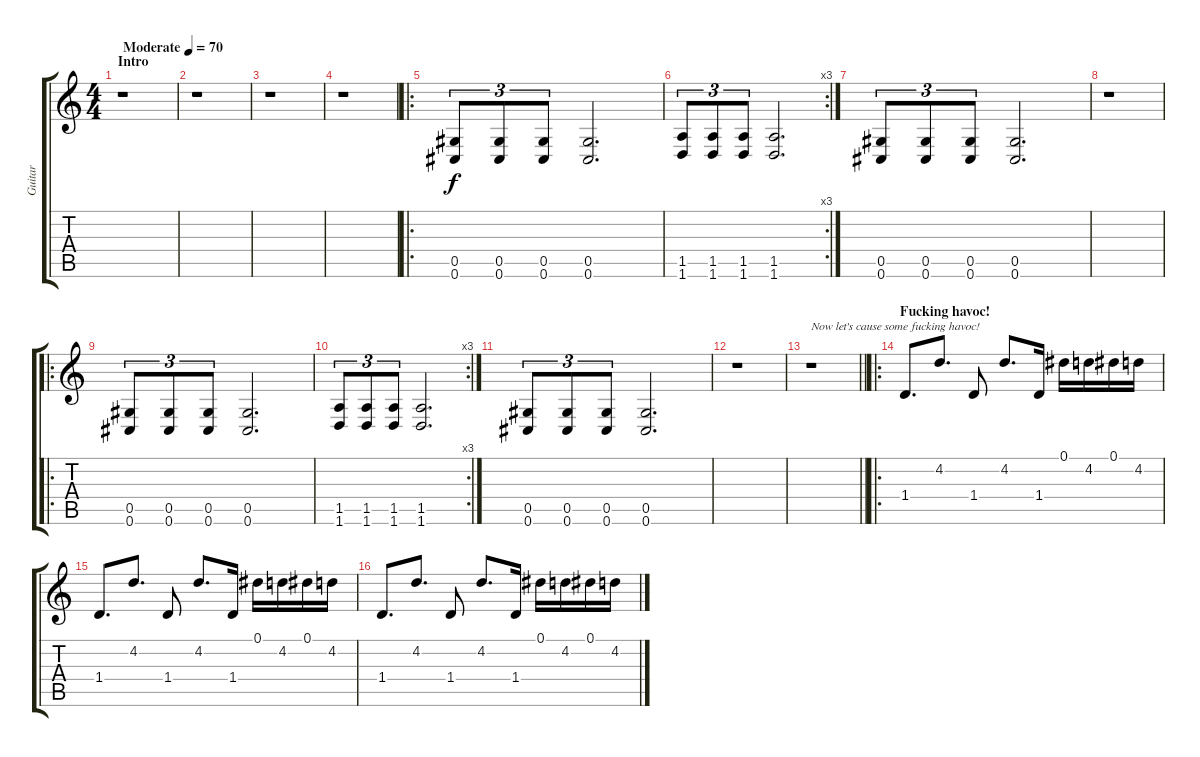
\track ("Guitar" "Guitar") {instrument distortionguitar}
\staff {score tabs}
\tuning (Eb4 Bb3 Gb3 Db3 Ab2 Db2) {hide}
\ts (4 4)
\section ("" "Intro")
\tempo (70 "Moderate")
\clef g2
\ks c
r.1{dy f instrument distortionguitar} |
r.1 |
r.1 |
r.1 |
\ro
(0.5 0.6).8{tu (3 2)} (0.5 0.6).8{tu (3 2)} (0.5 0.6).8{tu (3 2)} (0.5 0.6).2{d} |
\rc 3
(1.5 1.6).8{tu (3 2)} (1.5 1.6).8{tu (3 2)} (1.5 1.6).8{tu (3 2)} (1.5 1.6).2{d} |
(0.5 0.6).8{tu (3 2)} (0.5 0.6).8{tu (3 2)} (0.5 0.6).8{tu (3 2)} (0.5 0.6).2{d} |
r.1 |
\ro
(0.5 0.6).8{tu (3 2)} (0.5 0.6).8{tu (3 2)} (0.5 0.6).8{tu (3 2)} (0.5 0.6).2{d} |
\rc 3
(1.5 1.6).8{tu (3 2)} (1.5 1.6).8{tu (3 2)} (1.5 1.6).8{tu (3 2)} (1.5 1.6).2{d} |
(0.5 0.6).8{tu (3 2)} (0.5 0.6).8{tu (3 2)} (0.5 0.6).8{tu (3 2)} (0.5 0.6).2{d} |
r.1 |
\barLineRight lightlight
r.1{txt "Now let's cause some fucking havoc!"} |
\ro
\section ("" "Fucking havoc!")
1.4.8{d} 4.2.8{d} 1.4.8 4.2.8{d} 1.4.16 0.1.16 4.2.16 0.1.16 4.2.16 |
1.4.8{d} 4.2.8{d} 1.4.8 4.2.8{d} 1.4.16 0.1.16 4.2.16 0.1.16 4.2.16 |
1.4.8{d} 4.2.8{d} 1.4.8 4.2.8{d} 1.4.16 0.1.16 4.2.16 0.1.16 4.2.16
